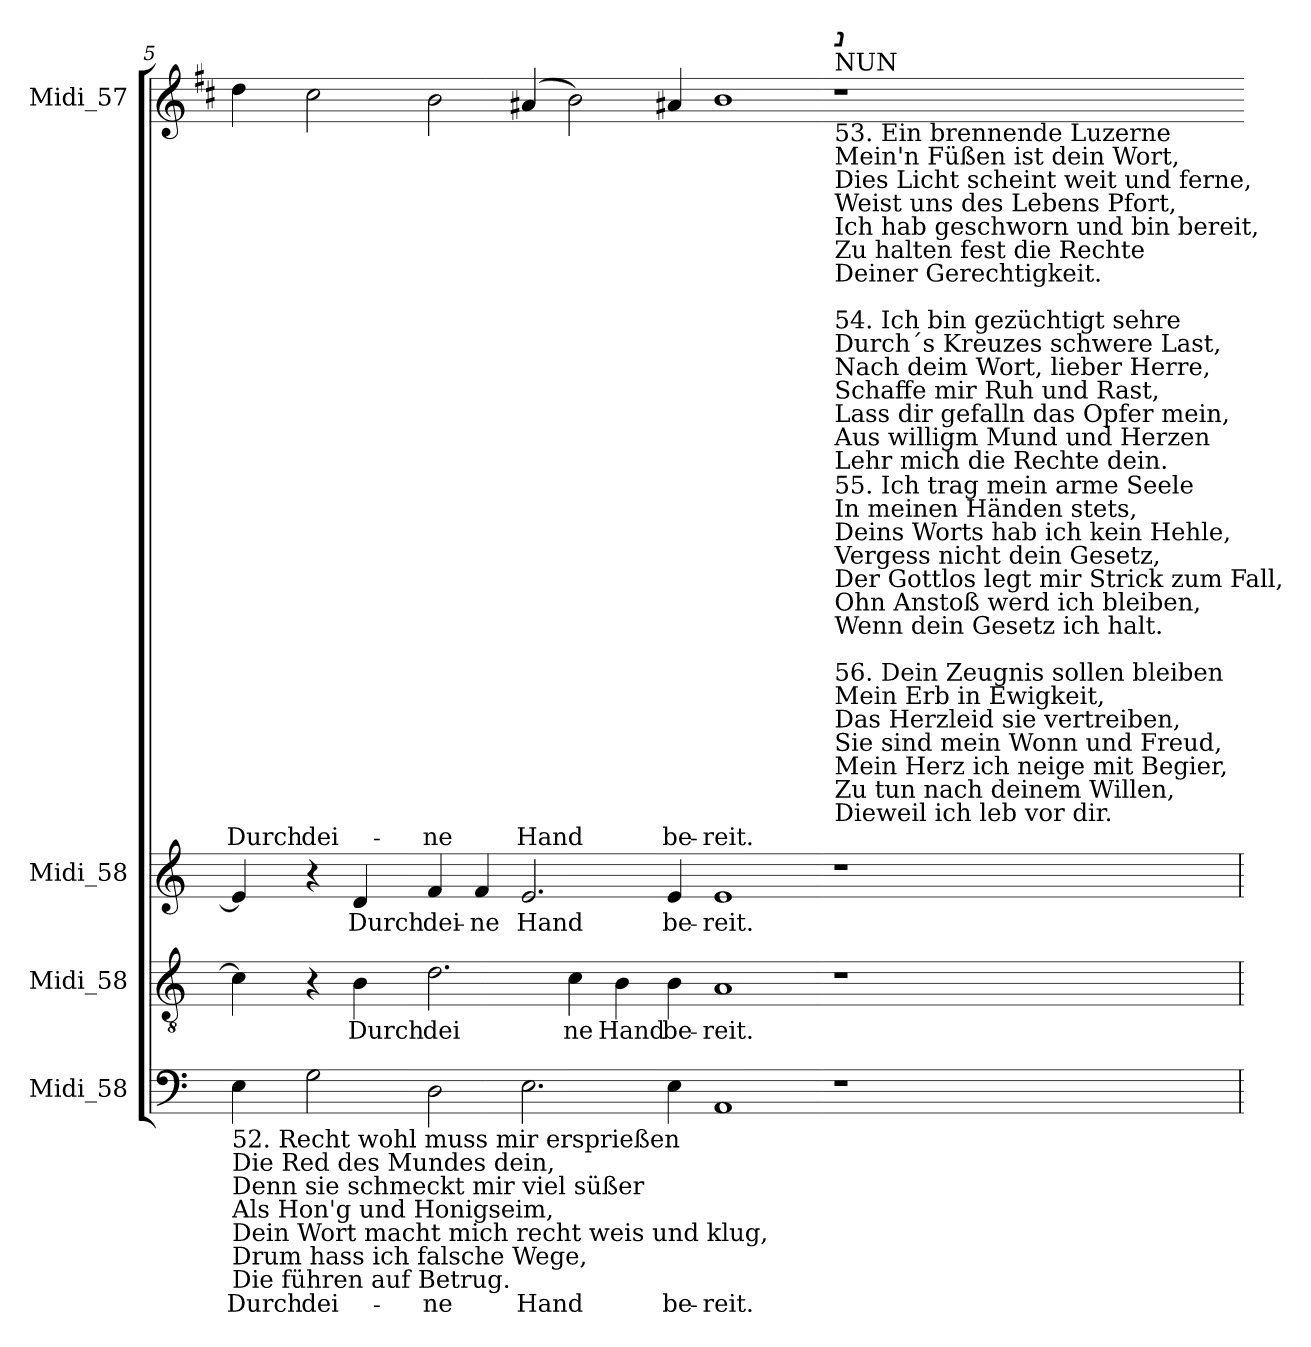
**kern	**text	**kern	**text	**kern	**text	**kern	**text
*part4	*part4	*part3	*part3	*part2	*part2	*part1	*part1
*staff4	*staff4	*staff3	*staff3	*staff2	*staff2	*staff1	*staff1
*I"Midi_58	*	*I"Midi_58	*	*I"Midi_58	*	*I"Midi_57	*
*clefF4	*	*clefGv2	*	*clefG2	*	*clefG2	*
*	*	*	*	*	*	*ITrd1c2	*
*k[]	*	*k[]	*	*k[]	*	*k[]	*
*C:	*	*C:	*	*C:	*	*C:	*
=5	=5	=5	=5	=5	=5	=5	=5
!LO:TX:b:t=52. Recht wohl muss mir ersprießen\nDie Red des Mundes dein,\nDenn sie schmeckt mir viel süßer\nAls Hon'g und Honigseim,\nDein Wort macht mich recht weis und klug,\nDrum hass ich falsche Wege,\nDie führen auf Betrug.	!	!	!	!	!	!	!
!	!LO:LY:b	!	!	!	!	!	!LO:LY:b
4E	Durch	4c]	.	4e]	.	4cc	Durch
!	!LO:LY:b	!	!	!	!	!	!LO:LY:b
2G	dei-	4r	.	4r	.	2b	dei-
!	!	!	!LO:LY:b	!	!LO:LY:b	!	!
.	.	4B	Durch	4d	Durch	.	.
!	!LO:LY:b	!	!LO:LY:b	!	!LO:LY:b	!	!LO:LY:b
2D	-ne	2.d	dei	4f	dei-	2a	-ne
!	!	!	!	!	!LO:LY:b	!	!
.	.	.	.	4f	-ne	.	.
!	!LO:LY:b	!	!	!	!LO:LY:b	!	!LO:LY:b
2.E	Hand	.	.	2.e	Hand	(<4g#X	Hand
!	!	!	!LO:LY:b	!	!	!	!
.	.	4c	ne	.	.	2a)	.
!	!	!	!LO:LY:b	!	!	!	!
.	.	4B	Hand	.	.	.	.
!	!LO:LY:b	!	!LO:LY:b	!	!LO:LY:b	!	!LO:LY:b
4E	be-	4B	be-	4e	be-	4g#X	be-
!	!LO:LY:b	!	!LO:LY:b	!	!LO:LY:b	!	!LO:LY:b
1AA	-reit.	1A	-reit.	1e	-reit.	1a	-reit.
!!LO:LB:g=z
=6-	=6-	=6-	=6-	=6-	=6-	=6-	=6-
!	!	!	!	!	!	!LO:TX:a:t=NUN	!
!	!	!	!	!	!	!LO:TX:a:t=נ	!
!	!	!	!	!	!	!LO:TX:b:t=53. Ein brennende Luzerne\nMein'n Füßen ist dein Wort,\nDies Licht scheint weit und ferne,\nWeist uns des Lebens Pfort,\nIch hab geschworn und bin bereit,\nZu halten fest die Rechte\nDeiner Gerechtigkeit.\n\n54. Ich bin gezüchtigt sehre\nDurch´s Kreuzes schwere Last,\nNach deim Wort, lieber Herre,\nSchaffe mir Ruh und Rast,\nLass dir gefalln das Opfer mein,\nAus willigm Mund und Herzen\nLehr mich die Rechte dein.	!
!	!	!	!	!	!	!LO:TX:b:t=55. Ich trag mein arme Seele\nIn meinen Händen stets,\nDeins Worts hab ich kein Hehle,\nVergess nicht dein Gesetz,\nDer Gottlos legt mir Strick zum Fall,\nOhn Anstoß werd ich bleiben,\nWenn dein Gesetz ich halt.\n\n56. Dein Zeugnis sollen bleiben\nMein Erb in Ewigkeit,\nDas Herzleid sie vertreiben,\nSie sind mein Wonn und Freud,\nMein Herz ich neige mit Begier,\nZu tun nach deinem Willen,\nDieweil ich leb vor dir.	!
1r	.	1r	.	1r	.	1r	.
=	=-	=	=-	=	=-	=-	=-
*-	*-	*-	*-	*-	*-	*-	*-
